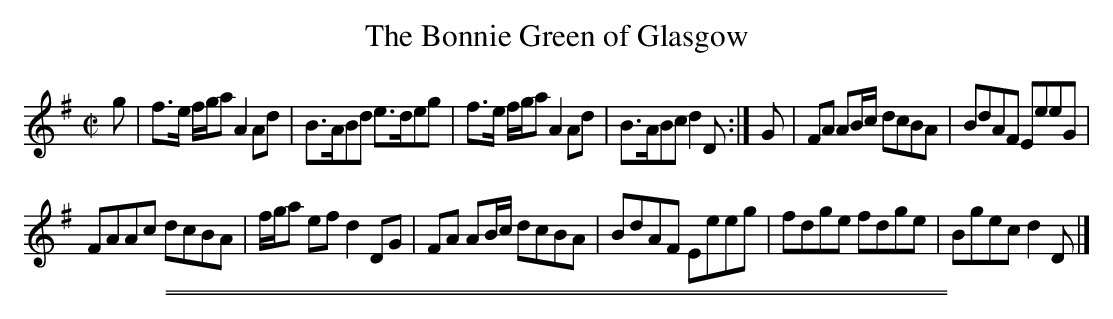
X:1
T: The Bonnie Green of Glasgow
M: C|
L: 1/8
K: G
g |\
f>e f/g/a A2Ad | B>ABd e>deg |\
f>e f/g/a A2Ad | B>ABc d2D :| G |\
FA AB/c/ dcBA | BdAF EeeG |
FAAc dcBA | f/g/a ef d2 DG |\
FA AB/c/ dcBA | BdAF Eeeg |\
fdge fdge | Bgec d2D |]
